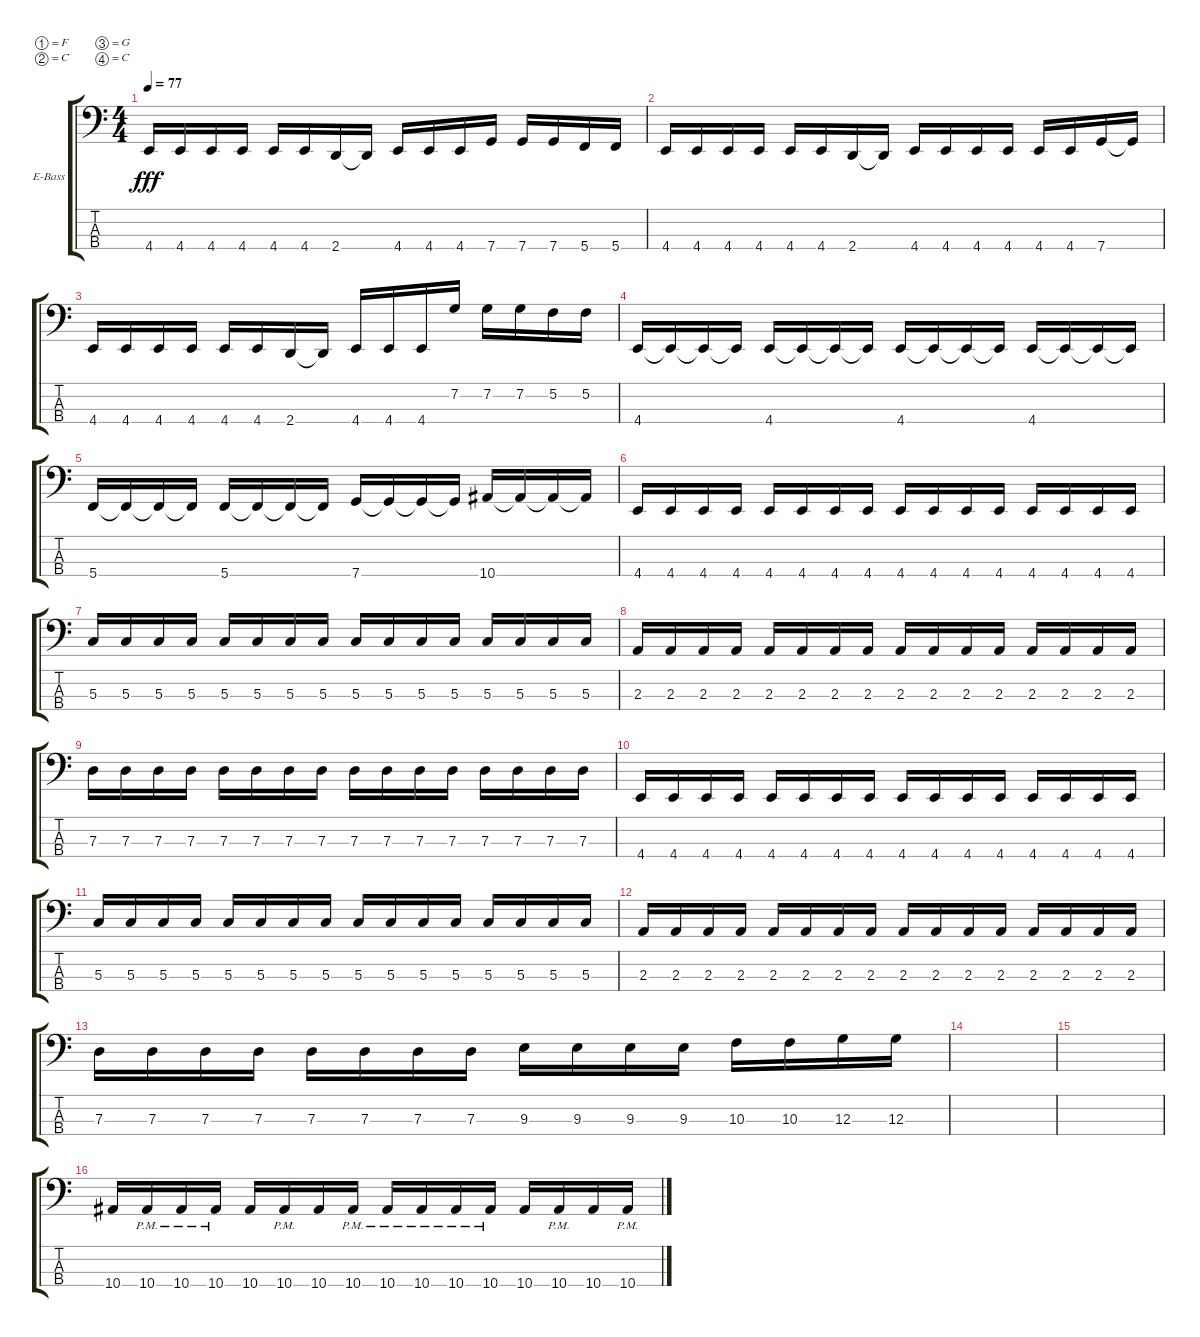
\bracketExtendMode groupsimilarinstruments
\firstSystemTrackNameOrientation horizontal
\otherSystemsTrackNameOrientation horizontal
\track ("Electric Bass" "E-Bass") {instrument electricbassfinger}
\staff {score tabs}
\tuning (F2 C2 G1 C1)
\ts (4 4)
\tempo 77
\clef f4
\ks c
4.4.16{dy fff} 4.4.16 4.4.16 4.4.16 4.4.16 4.4.16 2.4.16 2.4{t}.16 4.4.16 4.4.16 4.4.16 7.4.16 7.4.16 7.4.16 5.4.16 5.4.16 |
4.4.16 4.4.16 4.4.16 4.4.16 4.4.16 4.4.16 2.4.16 2.4{t}.16 4.4.16 4.4.16 4.4.16 4.4.16 4.4.16 4.4.16 7.4.16 7.4{t}.16 |
4.4.16 4.4.16 4.4.16 4.4.16 4.4.16 4.4.16 2.4.16 2.4{t}.16 4.4.16 4.4.16 4.4.16 7.2.16 7.2.16 7.2.16 5.2.16 5.2.16 |
4.4.16 4.4{t}.16 4.4{t}.16 4.4{t}.16 4.4.16 4.4{t}.16 4.4{t}.16 4.4{t}.16 4.4.16 4.4{t}.16 4.4{t}.16 4.4{t}.16 4.4.16 4.4{t}.16 4.4{t}.16 4.4{t}.16 |
5.4.16 5.4{t}.16 5.4{t}.16 5.4{t}.16 5.4.16 5.4{t}.16 5.4{t}.16 5.4{t}.16 7.4.16 7.4{t}.16 7.4{t}.16 7.4{t}.16 10.4.16 10.4{t}.16 10.4{t}.16 10.4{t}.16 |
4.4.16 4.4.16 4.4.16 4.4.16 4.4.16 4.4.16 4.4.16 4.4.16 4.4.16 4.4.16 4.4.16 4.4.16 4.4.16 4.4.16 4.4.16 4.4.16 |
5.3.16 5.3.16 5.3.16 5.3.16 5.3.16 5.3.16 5.3.16 5.3.16 5.3.16 5.3.16 5.3.16 5.3.16 5.3.16 5.3.16 5.3.16 5.3.16 |
2.3.16 2.3.16 2.3.16 2.3.16 2.3.16 2.3.16 2.3.16 2.3.16 2.3.16 2.3.16 2.3.16 2.3.16 2.3.16 2.3.16 2.3.16 2.3.16 |
7.3.16 7.3.16 7.3.16 7.3.16 7.3.16 7.3.16 7.3.16 7.3.16 7.3.16 7.3.16 7.3.16 7.3.16 7.3.16 7.3.16 7.3.16 7.3.16 |
4.4.16 4.4.16 4.4.16 4.4.16 4.4.16 4.4.16 4.4.16 4.4.16 4.4.16 4.4.16 4.4.16 4.4.16 4.4.16 4.4.16 4.4.16 4.4.16 |
5.3.16 5.3.16 5.3.16 5.3.16 5.3.16 5.3.16 5.3.16 5.3.16 5.3.16 5.3.16 5.3.16 5.3.16 5.3.16 5.3.16 5.3.16 5.3.16 |
2.3.16 2.3.16 2.3.16 2.3.16 2.3.16 2.3.16 2.3.16 2.3.16 2.3.16 2.3.16 2.3.16 2.3.16 2.3.16 2.3.16 2.3.16 2.3.16 |
7.3.16 7.3.16 7.3.16 7.3.16 7.3.16 7.3.16 7.3.16 7.3.16 9.3.16 9.3.16 9.3.16 9.3.16 10.3.16 10.3.16 12.3.16 12.3.16 |
|
|
10.4.16 10.4{pm}.16 10.4{pm}.16 10.4{pm}.16 10.4.16 10.4{pm}.16 10.4.16 10.4{pm}.16 10.4{pm}.16 10.4{pm}.16 10.4{pm}.16 10.4{pm}.16 10.4.16 10.4{pm}.16 10.4.16 10.4{pm}.16
